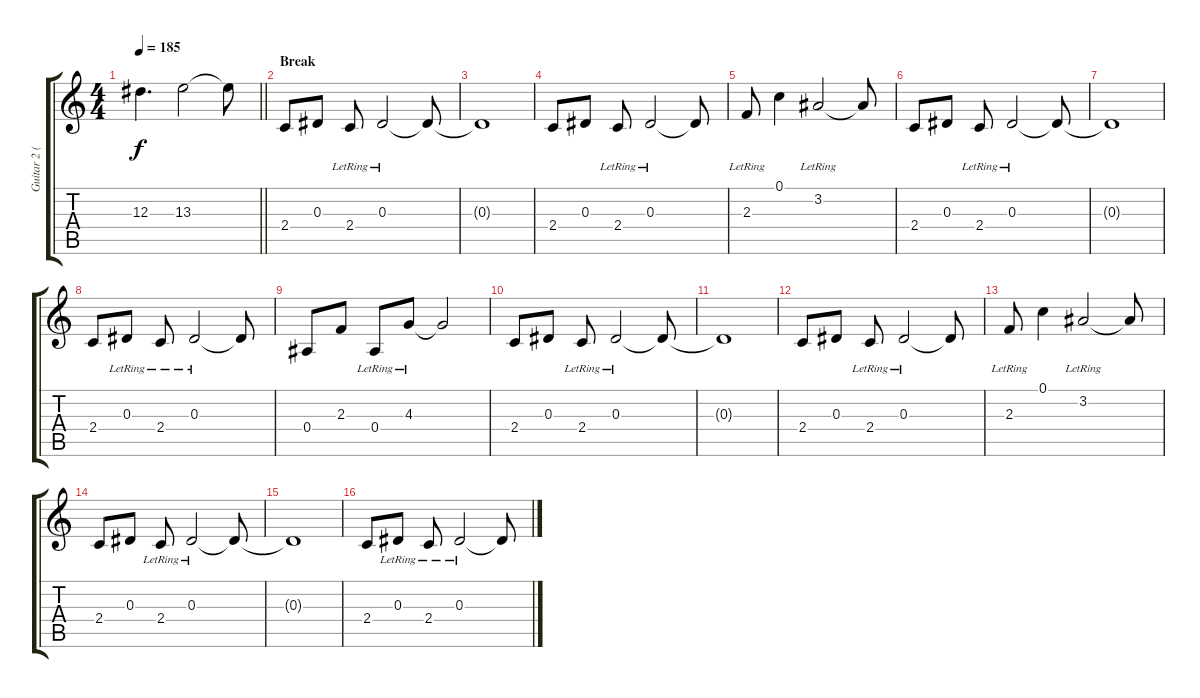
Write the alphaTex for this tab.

\track ("Guitar 2 (Lead)" "Guitar 2 (") {instrument distortionguitar}
\staff {score tabs}
\tuning (C4 G3 Eb3 Bb2 F2 C2) {hide}
\ts (4 4)
\tempo 185
\clef g2
\barLineRight lightlight
\ks c
12.3{t}.4{d dy f} 13.3.2 13.3{t}.8 |
\section ("" "Break")
2.4.8{instrument acousticguitarsteel} 0.3.8 2.4{lr}.8 0.3{lr}.2 0.3{t}.8 |
0.3{t}.1 |
2.4.8 0.3.8 2.4{lr}.8 0.3{lr}.2 0.3{t}.8 |
2.3{lr}.8 0.1.4 3.2{lr}.2 3.2{t}.8 |
2.4.8 0.3.8 2.4{lr}.8 0.3{lr}.2 0.3{t}.8 |
0.3{t}.1 |
2.4.8 0.3{lr}.8 2.4{lr}.8 0.3{lr}.2 0.3{t}.8 |
0.4.8 2.3.8 0.4{lr}.8 4.3{lr}.8 4.3{t}.2 |
2.4.8 0.3.8 2.4{lr}.8 0.3{lr}.2 0.3{t}.8 |
0.3{t}.1 |
2.4.8 0.3.8 2.4{lr}.8 0.3{lr}.2 0.3{t}.8 |
2.3{lr}.8 0.1.4 3.2{lr}.2 3.2{t}.8 |
2.4.8 0.3.8 2.4{lr}.8 0.3{lr}.2 0.3{t}.8 |
0.3{t}.1 |
2.4.8 0.3{lr}.8 2.4{lr}.8 0.3{lr}.2 0.3{t}.8
